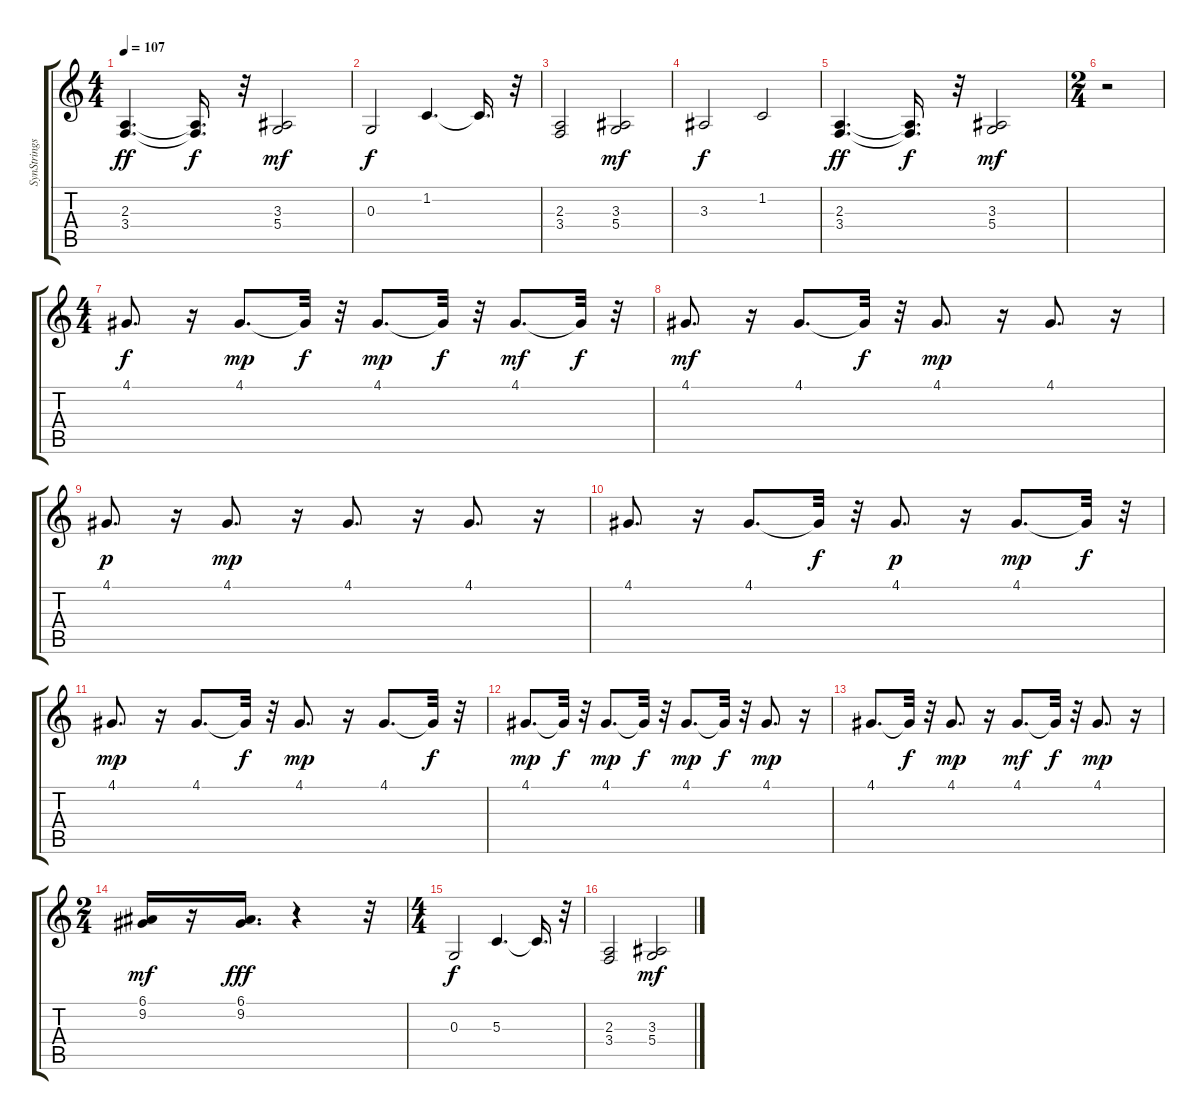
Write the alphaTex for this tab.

\track ("SynStrings" "SynStrings") {instrument synthstrings1}
\staff {score tabs}
\tuning (E4 B3 G3 D3 A2 E2) {hide}
\ts (4 4)
\tempo 107
\clef g2
\ks c
(2.3 3.4).4{d dy ff} (2.3{t} 3.4{t}).16{d dy f} r.32 (3.3 5.4).2{dy mf} |
0.3.2{dy f} 1.2.4{d} 1.2{t}.16{d} r.32 |
(2.3 3.4).2 (3.3 5.4).2{dy mf} |
3.3.2{dy f} 1.2.2 |
(2.3 3.4).4{d dy ff} (2.3{t} 3.4{t}).16{d dy f} r.32 (3.3 5.4).2{dy mf} |
\ts (2 4)
r.2 |
\ts (4 4)
4.1.8{d dy f} r.16 4.1.8{d dy mp} 4.1{t}.32{dy f} r.32 4.1.8{d dy mp} 4.1{t}.32{dy f} r.32 4.1.8{d dy mf} 4.1{t}.32{dy f} r.32 |
4.1.8{d dy mf} r.16 4.1.8{d} 4.1{t}.32{dy f} r.32 4.1.8{d dy mp} r.16 4.1.8{d} r.16 |
4.1.8{d dy p} r.16 4.1.8{d dy mp} r.16 4.1.8{d} r.16 4.1.8{d} r.16 |
4.1.8{d} r.16 4.1.8{d} 4.1{t}.32{dy f} r.32 4.1.8{d dy p} r.16 4.1.8{d dy mp} 4.1{t}.32{dy f} r.32 |
4.1.8{d dy mp} r.16 4.1.8{d} 4.1{t}.32{dy f} r.32 4.1.8{d dy mp} r.16 4.1.8{d} 4.1{t}.32{dy f} r.32 |
4.1.8{d dy mp} 4.1{t}.32{dy f} r.32 4.1.8{d dy mp} 4.1{t}.32{dy f} r.32 4.1.8{d dy mp} 4.1{t}.32{dy f} r.32 4.1.8{d dy mp} r.16 |
4.1.8{d} 4.1{t}.32{dy f} r.32 4.1.8{d dy mp} r.16 4.1.8{d dy mf} 4.1{t}.32{dy f} r.32 4.1.8{d dy mp} r.16 |
\ts (2 4)
(6.1 9.2).16{dy mf} r.16 (6.1 9.2).16{d dy fff} r.4 r.32 |
\ts (4 4)
0.3.2{dy f} 5.3.4{d} 5.3{t}.16{d} r.32 |
(2.3 3.4).2 (3.3 5.4).2{dy mf}
